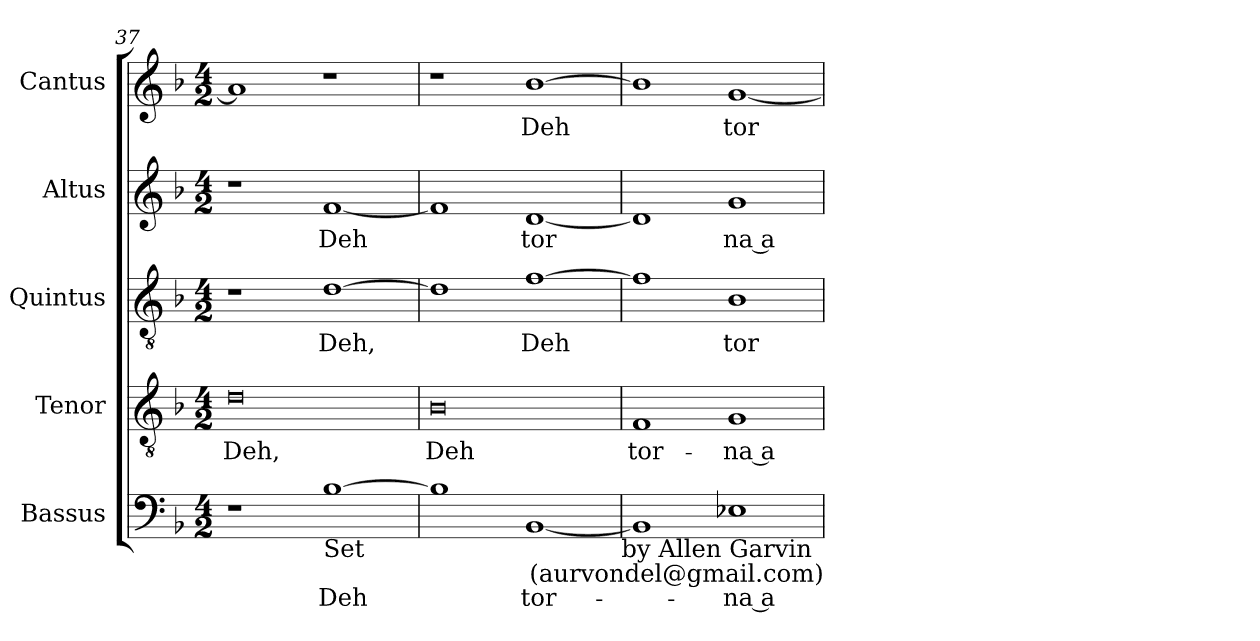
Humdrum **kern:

**kern	**text	**kern	**text	**kern	**text	**kern	**text	**kern	**text
*part5	*part5	*part4	*part4	*part3	*part3	*part2	*part2	*part1	*part1
*staff5	*staff5	*staff4	*staff4	*staff3	*staff3	*staff2	*staff2	*staff1	*staff1
*I"Bassus	*	*I"Tenor	*	*I"Quintus	*	*I"Altus	*	*I"Cantus	*
*clefF4	*	*clefGv2	*	*clefGv2	*	*clefG2	*	*clefG2	*
*k[b-]	*	*k[b-]	*	*k[b-]	*	*k[b-]	*	*k[b-]	*
*F:	*	*F:	*	*F:	*	*F:	*	*F:	*
*M4/2	*	*M4/2	*	*M4/2	*	*M4/2	*	*M4/2	*
=37	=37	=37	=37	=37	=37	=37	=37	=37	=37
!	!	!	!LO:LY:b:cj	!	!	!	!	!	!
1r	.	0d	Deh,	1r	.	1r	.	1a]	.
!LO:TX:b:t=Set	!	!	!	!	!	!	!	!	!
!	!LO:LY:b	!	!	!	!LO:LY:b	!	!LO:LY:b	!	!
[>1B-	Deh	.	.	[>1d	Deh,	[<1f	Deh	1r	.
=38	=38	=38	=38	=38	=38	=38	=38	=38	=38
!	!	!	!LO:LY:b:cj	!	!	!	!	!	!
1B-]	.	0B-	Deh	1d]	.	1f]	.	1r	.
!	!LO:LY:b:cj	!	!	!	!LO:LY:b	!	!LO:LY:b:cj	!	!LO:LY:b
[<1BB-	tor-	.	.	[>1f	Deh	[<1d	tor	[>1b-	Deh
!LO:TX:b:t=by Allen Garvin	!	!	!	!	!	!	!	!	!
=39	=39	=39	=39	=39	=39	=39	=39	=39	=39
!	!	!	!LO:LY:b:cj	!	!	!	!	!	!
1BB-]	.	1F	tor-	1f]	.	1d]	.	1b-]	.
!	!LO:LY:b:rj	!	!LO:LY:b:rj	!	!LO:LY:b:cj	!	!LO:LY:b:rj	!	!LO:LY:b:cj
1E-X	-na a	1G	-na a	1B-	tor	1g	na a	[<1g	tor-
!LO:TX:b:t=(aurvondel@gmail.com)	!	!	!	!	!	!	!	!	!
=	=	=	=	=	=	=	=	=	=
*-	*-	*-	*-	*-	*-	*-	*-	*-	*-
